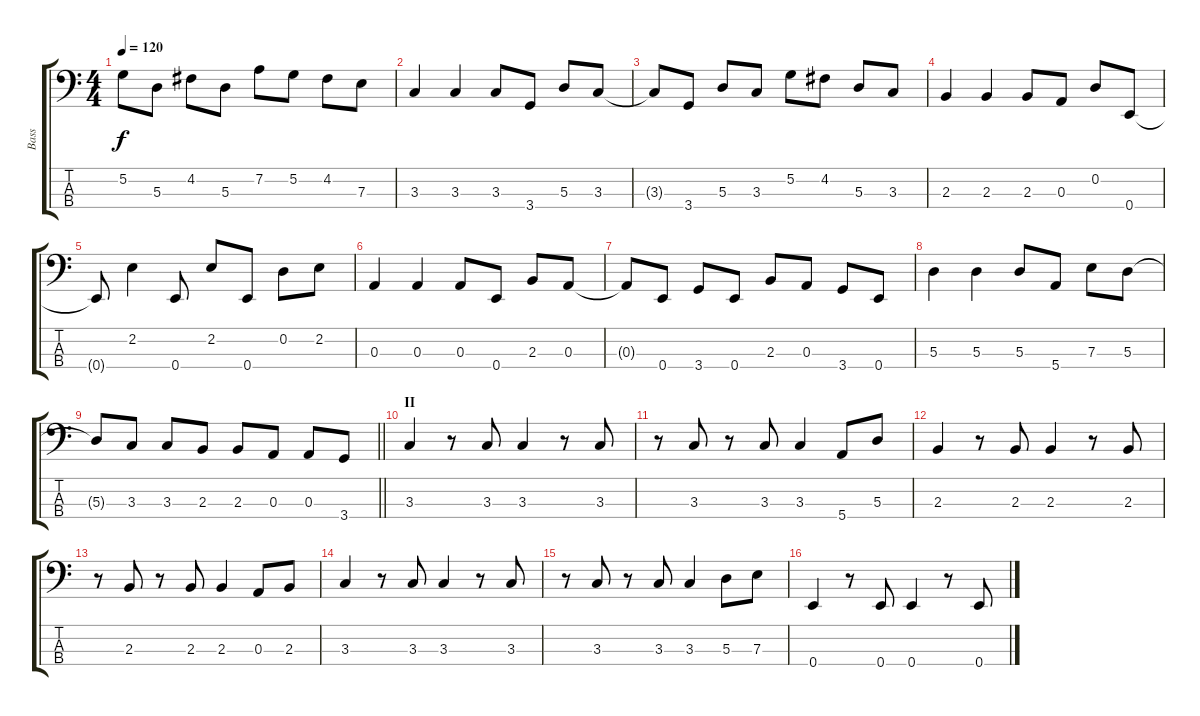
\track ("Bass" "Bass") {instrument electricbassfinger}
\staff {score tabs}
\tuning (G2 D2 A1 E1) {hide}
\ts (4 4)
\tempo 120
\clef f4
\ks c
5.2{t}.8{dy f} 5.3.8 4.2.8 5.3.8 7.2.8 5.2.8 4.2.8 7.3.8 |
3.3.4 3.3.4 3.3.8 3.4.8 5.3.8 3.3.8 |
3.3{t}.8 3.4.8 5.3.8 3.3.8 5.2.8 4.2.8 5.3.8 3.3.8 |
2.3.4 2.3.4 2.3.8 0.3.8 0.2.8 0.4.8 |
0.4{t}.8 2.2.4 0.4.8 2.2.8 0.4.8 0.2.8 2.2.8 |
0.3.4 0.3.4 0.3.8 0.4.8 2.3.8 0.3.8 |
0.3{t}.8 0.4.8 3.4.8 0.4.8 2.3.8 0.3.8 3.4.8 0.4.8 |
5.3.4 5.3.4 5.3.8 5.4.8 7.3.8 5.3.8 |
\barLineRight lightlight
5.3{t}.8 3.3.8 3.3.8 2.3.8 2.3.8 0.3.8 0.3.8 3.4.8 |
\section ("" "II")
3.3.4 r.8 3.3.8 3.3.4 r.8 3.3.8 |
r.8 3.3.8 r.8 3.3.8 3.3.4 5.4.8 5.3.8 |
2.3.4 r.8 2.3.8 2.3.4 r.8 2.3.8 |
r.8 2.3.8 r.8 2.3.8 2.3.4 0.3.8 2.3.8 |
3.3.4 r.8 3.3.8 3.3.4 r.8 3.3.8 |
r.8 3.3.8 r.8 3.3.8 3.3.4 5.3.8 7.3.8 |
0.4.4 r.8 0.4.8 0.4.4 r.8 0.4.8
